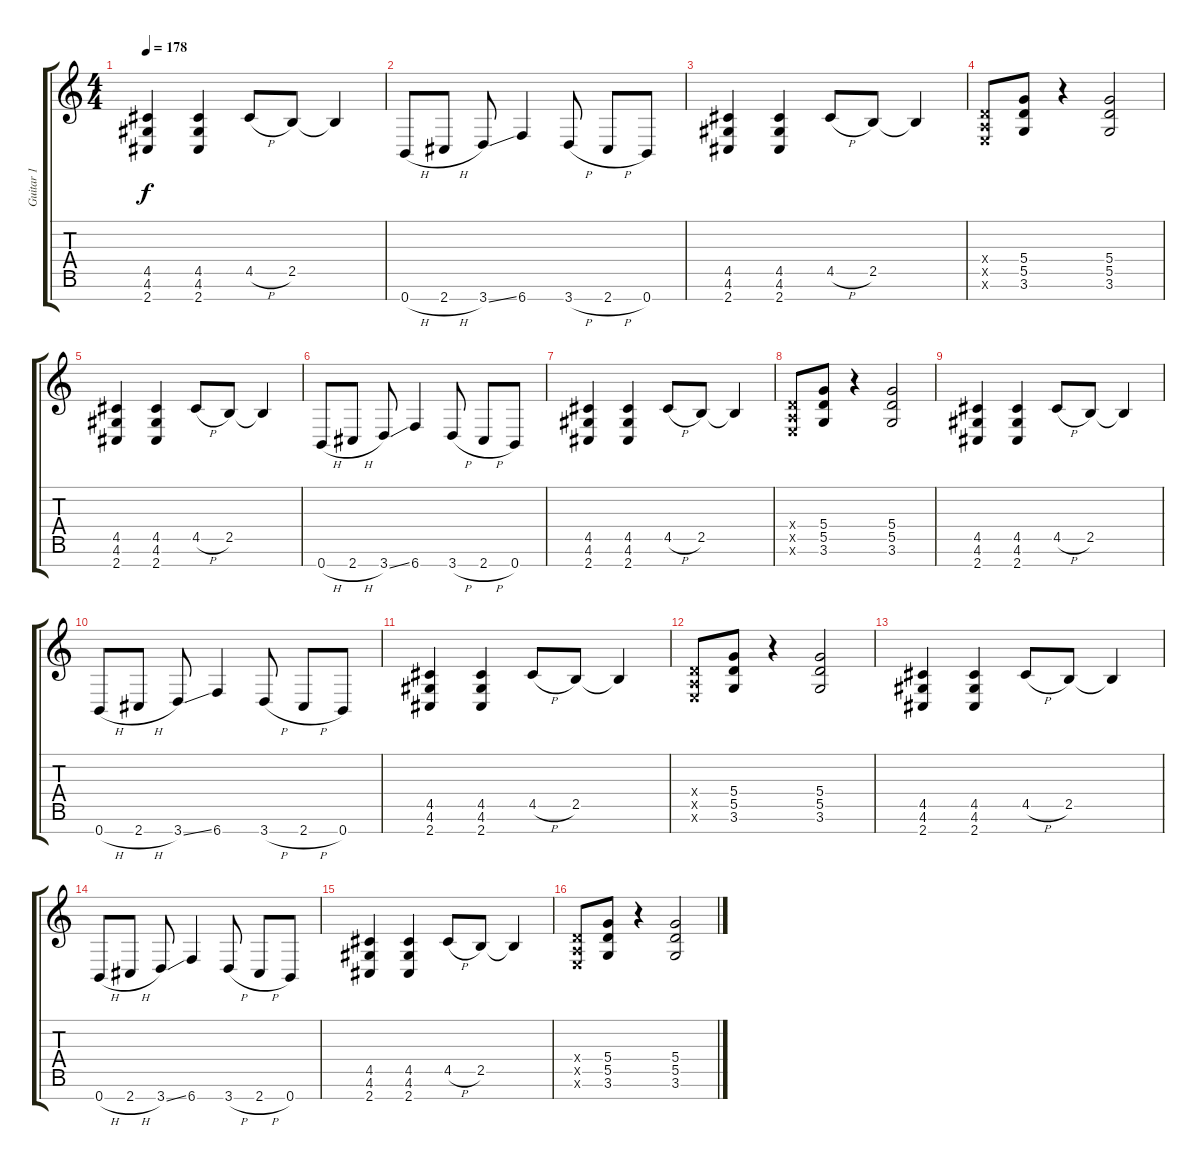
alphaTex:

\track ("Guitar 1" "Guitar 1") {instrument distortionguitar}
\staff {score tabs}
\tuning (E4 B3 G3 D3 A2 E2 B1) {hide}
\ts (4 4)
\section ("" "")
\tempo 178
\clef g2
\ks c
(4.5 4.6 2.7).4{dy f} (4.5 4.6 2.7).4 4.5{h}.8 2.5.8 2.5{t}.4 |
0.7{h}.8 2.7{h}.8 3.7{ss}.8 6.7.4 3.7{h}.8 2.7{h}.8 0.7.8 |
(4.5 4.6 2.7).4 (4.5 4.6 2.7).4 4.5{h}.8 2.5.8 2.5{t}.4 |
(0.4{x} 0.5{x} 0.6{x}).8 (5.4 5.5 3.6).8 r.4 (5.4 5.5 3.6).2 |
(4.5 4.6 2.7).4 (4.5 4.6 2.7).4 4.5{h}.8 2.5.8 2.5{t}.4 |
0.7{h}.8 2.7{h}.8 3.7{ss}.8 6.7.4 3.7{h}.8 2.7{h}.8 0.7.8 |
(4.5 4.6 2.7).4 (4.5 4.6 2.7).4 4.5{h}.8 2.5.8 2.5{t}.4 |
(0.4{x} 0.5{x} 0.6{x}).8 (5.4 5.5 3.6).8 r.4 (5.4 5.5 3.6).2 |
(4.5 4.6 2.7).4 (4.5 4.6 2.7).4 4.5{h}.8 2.5.8 2.5{t}.4 |
0.7{h}.8 2.7{h}.8 3.7{ss}.8 6.7.4 3.7{h}.8 2.7{h}.8 0.7.8 |
(4.5 4.6 2.7).4 (4.5 4.6 2.7).4 4.5{h}.8 2.5.8 2.5{t}.4 |
(0.4{x} 0.5{x} 0.6{x}).8 (5.4 5.5 3.6).8 r.4 (5.4 5.5 3.6).2 |
(4.5 4.6 2.7).4 (4.5 4.6 2.7).4 4.5{h}.8 2.5.8 2.5{t}.4 |
0.7{h}.8 2.7{h}.8 3.7{ss}.8 6.7.4 3.7{h}.8 2.7{h}.8 0.7.8 |
(4.5 4.6 2.7).4 (4.5 4.6 2.7).4 4.5{h}.8 2.5.8 2.5{t}.4 |
(0.4{x} 0.5{x} 0.6{x}).8 (5.4 5.5 3.6).8 r.4 (5.4 5.5 3.6).2
